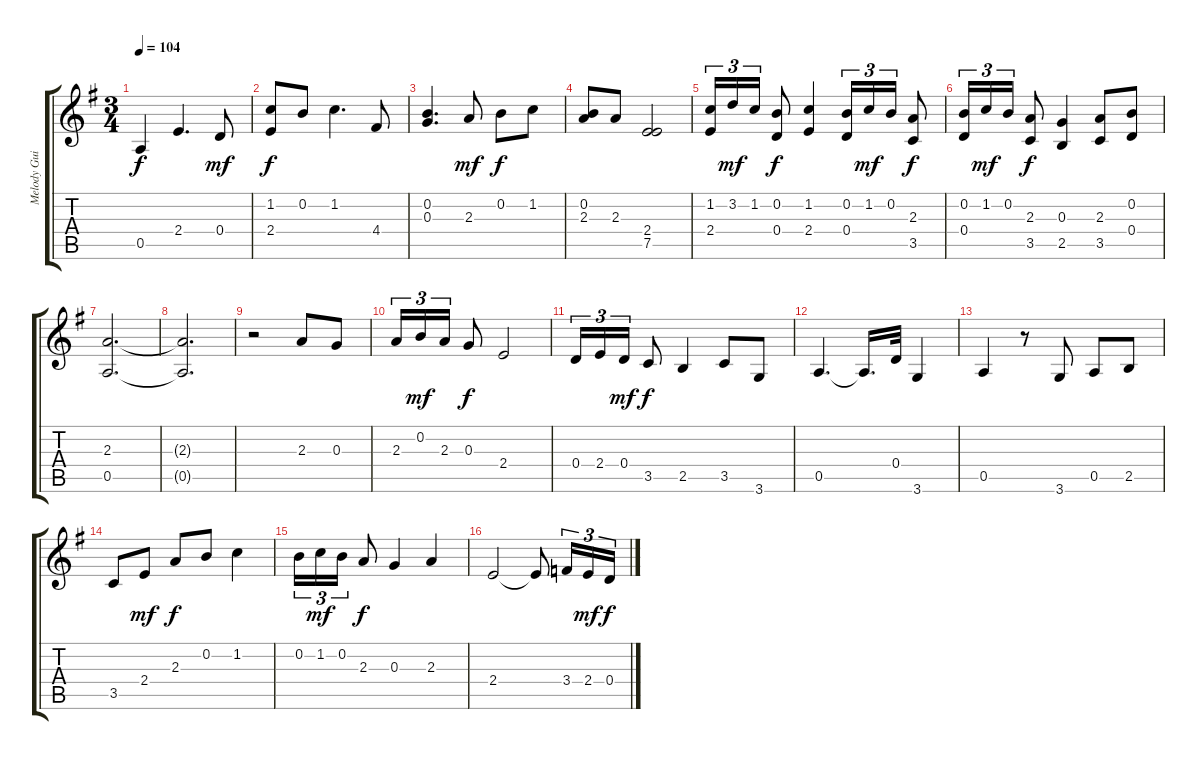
\track ("Melody Guitar" "Melody Gui") {instrument acousticguitarnylon}
\staff {score tabs}
\tuning (E4 B3 G3 D3 A2 E2) {hide}
\ts (3 4)
\tempo 104
\clef g2
\ks g
0.5.4{dy f} 2.4.4{d} 0.4.8{dy mf} |
(1.2 2.4).8{dy f} 0.2.8 1.2.4{d} 4.4.8 |
(0.2 0.3).4{d} 2.3.8{dy mf} 0.2.8{dy f} 1.2.8 |
(0.2 2.3).8 2.3.8 (2.4 7.5).2 |
(1.2 2.4).16{tu (3 2) volume 9} 3.2.16{tu (3 2) dy mf} 1.2.16{tu (3 2)} (0.2 0.4).8{dy f} (1.2 2.4).4 (0.2 0.4).16{tu (3 2)} 1.2.16{tu (3 2) dy mf} 0.2.16{tu (3 2)} (2.3 3.5).8{dy f} |
(0.2 0.4).16{tu (3 2)} 1.2.16{tu (3 2) dy mf} 0.2.16{tu (3 2)} (2.3 3.5).8{dy f} (0.3 2.5).4 (2.3 3.5).8 (0.2 0.4).8 |
(2.3 0.5).2{d} |
(2.3{t} 0.5{t}).2{d} |
r.2 2.3.8{volume 10} 0.3.8 |
2.3.16{tu (3 2)} 0.2.16{tu (3 2) dy mf} 2.3.16{tu (3 2)} 0.3.8{dy f} 2.4.2 |
0.4.16{tu (3 2)} 2.4.16{tu (3 2)} 0.4.16{tu (3 2) dy mf} 3.5.8{dy f} 2.5.4 3.5.8 3.6.8 |
0.5.4{d} 0.5{t}.16{d} 0.4.32 3.6.4 |
0.5.4 r.8 3.6.8 0.5.8 2.5.8 |
3.5.8 2.4.8{dy mf} 2.3.8{dy f} 0.2.8 1.2.4 |
0.2.16{tu (3 2)} 1.2.16{tu (3 2) dy mf} 0.2.16{tu (3 2)} 2.3.8{dy f} 0.3.4 2.3.4 |
2.4.2 2.4{t}.8 3.4.16{tu (3 2)} 2.4.16{tu (3 2) dy mf} 0.4.16{tu (3 2) dy f}
